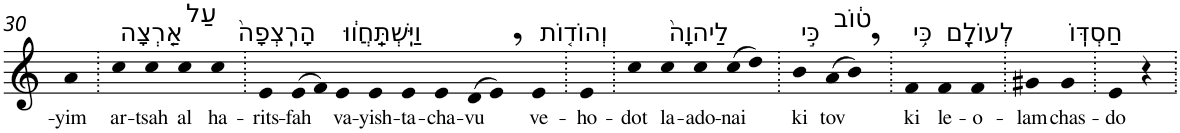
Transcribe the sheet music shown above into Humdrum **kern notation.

**kern	**text
*part1	*part1
*staff1	*staff1
*I"Piano	*
*I'Pno	*
!!LO:PB:g=z
*clefG2	*
*k[]	*
=30	=30
!	!LO:LY:b
4a	-yim
=31.	=31.
!LO:TX:a:t=אַ֤רְצָה	!
!	!LO:LY:b
4cc	ar-
!	!LO:LY:b
4cc	-tsah
!LO:TX:a:t=עַל	!
!	!LO:LY:b
4cc	al
!LO:TX:a:t=הָרִֽצְפָה֙	!
!	!LO:LY:b
4cc	ha-
=32.	=32.
!	!LO:LY:b
4e	-rits-
!	!LO:LY:b
(>8e	-fah
8f)	.
!LO:TX:a:t=וַיִּֽשְׁתַּֽחֲו֔וּ	!
!	!LO:LY:b
4e	va-
!	!LO:LY:b
4e	-yish-
!	!LO:LY:b
4e	-ta-
!	!LO:LY:b
4e	-cha-
!	!LO:LY:b
(>8d	-vu
8e,)	.
!LO:TX:a:t=וְהוֹד֤וֹת	!
!	!LO:LY:b
4e	ve-
=33.	=33.
!	!LO:LY:b
4e	-ho-
=34.	=34.
!	!LO:LY:b
4cc	-dot
!LO:TX:a:t=לַיהוָה֙	!
!	!LO:LY:b
4cc	la-
!	!LO:LY:b
4cc	-ado-
!	!LO:LY:b
(>8cc	-nai
8dd)	.
=35.	=35.
!LO:TX:a:t=כִּ֣י	!
!	!LO:LY:b
4b	ki
!LO:TX:a:t=ט֔וֹב	!
!	!LO:LY:b
(>8a	tov
8b,)	.
=36.	=36.
!LO:TX:a:t=כִּ֥י	!
!	!LO:LY:b
4f	ki
!LO:TX:a:t=לְעוֹלָ֖ם	!
!	!LO:LY:b
4f	le-
!	!LO:LY:b
4f	-o-
=37.	=37.
!	!LO:LY:b
4g#X	-lam
!LO:TX:a:t=חַסְדּֽוֹ	!
!	!LO:LY:b
4g#	chas-
=38.	=38.
!	!LO:LY:b
4e	-do
4r	.
=.	=.
*-	*-
